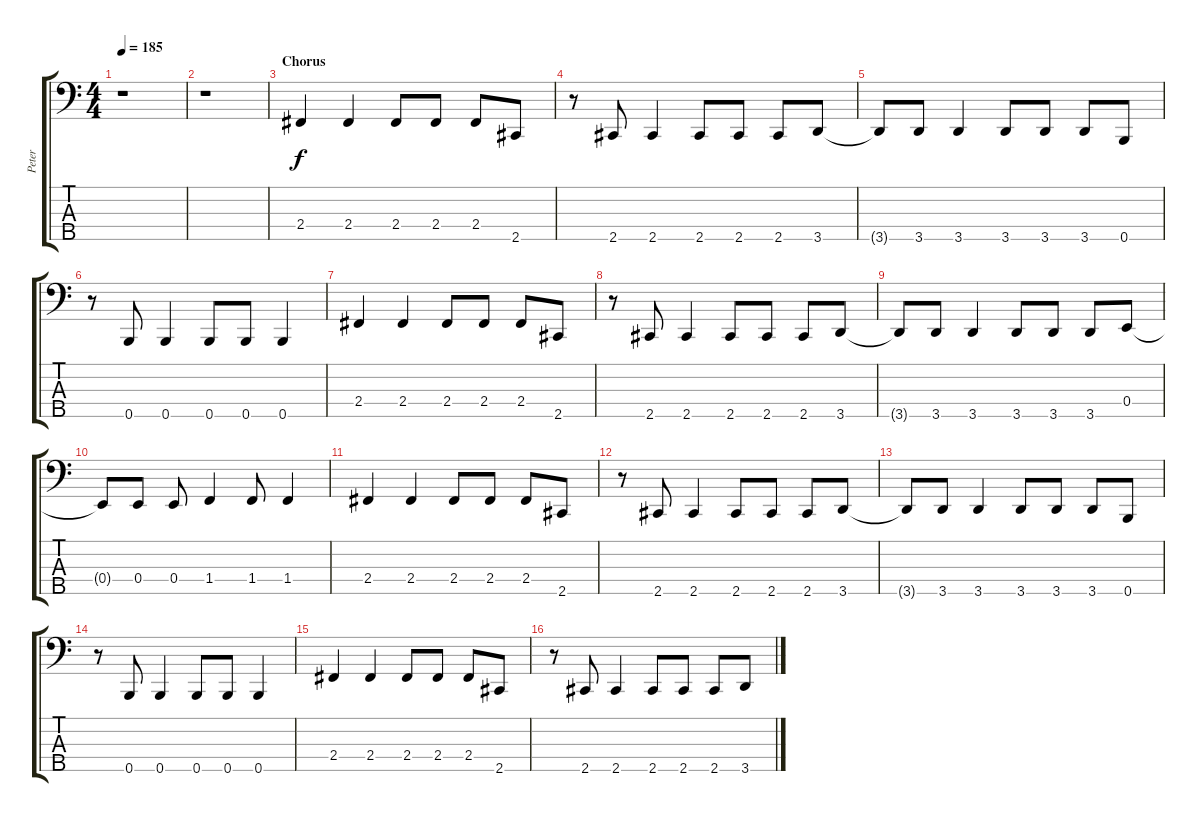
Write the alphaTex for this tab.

\track ("Peter" "Peter") {instrument electricbassfinger}
\staff {score tabs}
\tuning (G2 D2 A1 E1 B0) {hide}
\ts (4 4)
\tempo 185
\clef f4
\ks c
r.1{dy f} |
r.1 |
\section ("" "Chorus")
2.4.4 2.4.4 2.4.8 2.4.8 2.4.8 2.5.8 |
r.8 2.5.8 2.5.4 2.5.8 2.5.8 2.5.8 3.5.8 |
3.5{t}.8 3.5.8 3.5.4 3.5.8 3.5.8 3.5.8 0.5.8 |
r.8 0.5.8 0.5.4 0.5.8 0.5.8 0.5.4 |
2.4.4 2.4.4 2.4.8 2.4.8 2.4.8 2.5.8 |
r.8 2.5.8 2.5.4 2.5.8 2.5.8 2.5.8 3.5.8 |
3.5{t}.8 3.5.8 3.5.4 3.5.8 3.5.8 3.5.8 0.4.8 |
0.4{t}.8 0.4.8 0.4.8 1.4.4 1.4.8 1.4.4 |
2.4.4 2.4.4 2.4.8 2.4.8 2.4.8 2.5.8 |
r.8 2.5.8 2.5.4 2.5.8 2.5.8 2.5.8 3.5.8 |
3.5{t}.8 3.5.8 3.5.4 3.5.8 3.5.8 3.5.8 0.5.8 |
r.8 0.5.8 0.5.4 0.5.8 0.5.8 0.5.4 |
2.4.4 2.4.4 2.4.8 2.4.8 2.4.8 2.5.8 |
r.8 2.5.8 2.5.4 2.5.8 2.5.8 2.5.8 3.5.8
